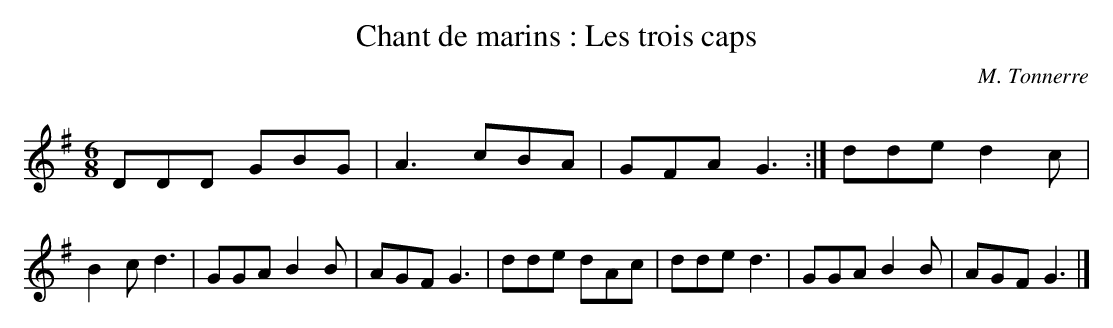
X:1
T:Chant de marins : Les trois caps
C:M. Tonnerre
Q:C3=120
M:6/8
L:1/8
K:G
DDD GBG | A3 cBA | GFA G3 :| dde d2 c | B2 c d3 |\
GGA B2 B | AGF G3 | dde dAc | dde d3 | GGA B2 B | AGF G3 |]
